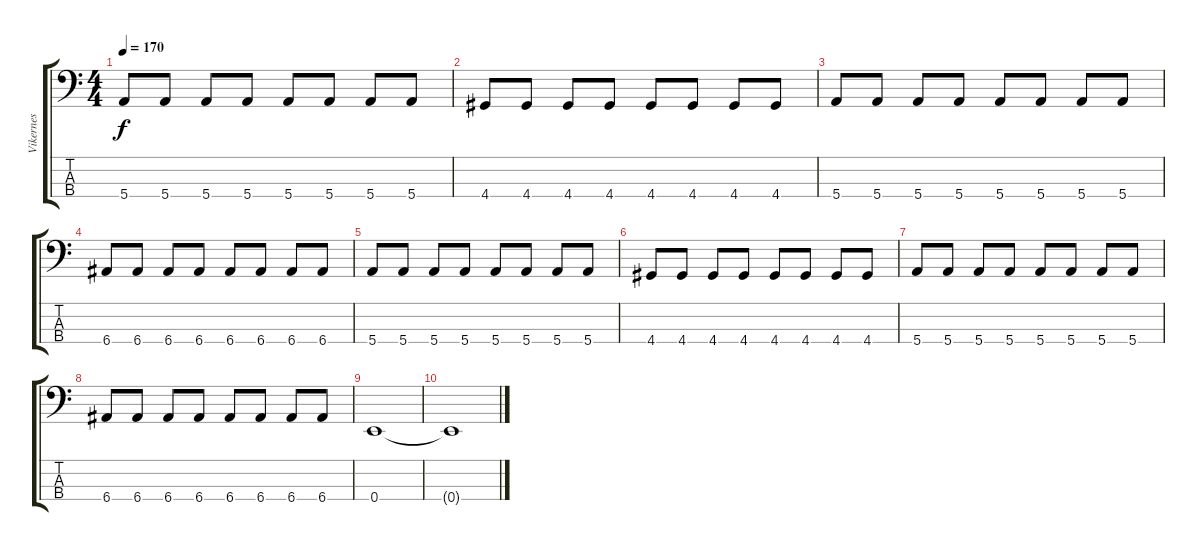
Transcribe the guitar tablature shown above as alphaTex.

\track ("Vikernes" "Vikernes") {instrument fretlessbass}
\staff {score tabs}
\tuning (G2 D2 A1 E1) {hide}
\ts (4 4)
\tempo 170
\clef f4
\ks c
5.4.8{dy f} 5.4.8 5.4.8 5.4.8 5.4.8 5.4.8 5.4.8 5.4.8 |
4.4.8 4.4.8 4.4.8 4.4.8 4.4.8 4.4.8 4.4.8 4.4.8 |
5.4.8 5.4.8 5.4.8 5.4.8 5.4.8 5.4.8 5.4.8 5.4.8 |
6.4.8 6.4.8 6.4.8 6.4.8 6.4.8 6.4.8 6.4.8 6.4.8 |
5.4.8 5.4.8 5.4.8 5.4.8 5.4.8 5.4.8 5.4.8 5.4.8 |
4.4.8 4.4.8 4.4.8 4.4.8 4.4.8 4.4.8 4.4.8 4.4.8 |
5.4.8 5.4.8 5.4.8 5.4.8 5.4.8 5.4.8 5.4.8 5.4.8 |
6.4.8 6.4.8 6.4.8 6.4.8 6.4.8 6.4.8 6.4.8 6.4.8 |
0.4.1 |
0.4{t}.1
